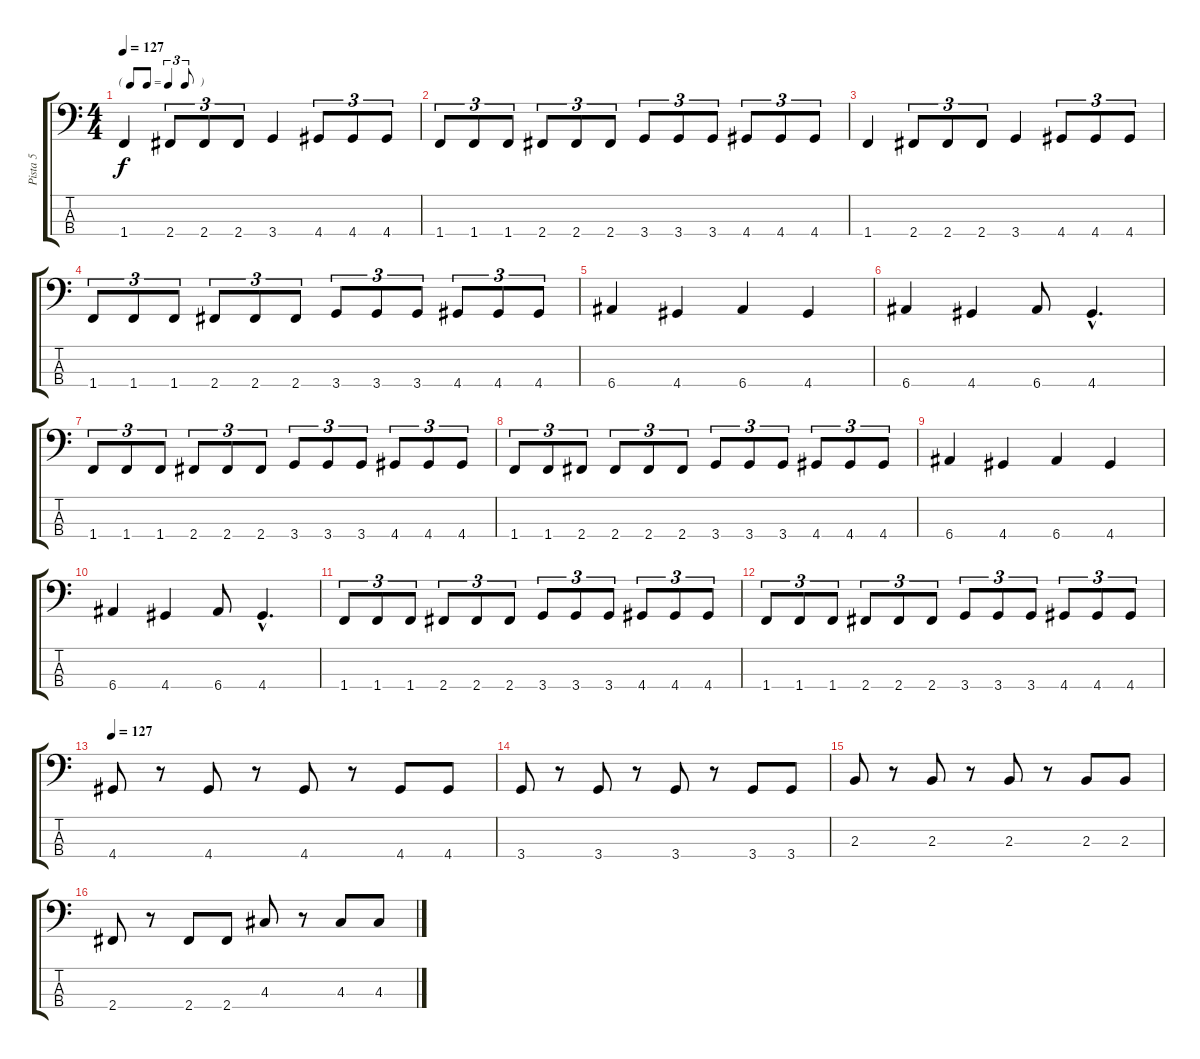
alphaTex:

\track ("Pista 5" "Pista 5") {instrument electricbassfinger}
\staff {score tabs}
\tuning (G2 D2 A1 E1) {hide}
\ts (4 4)
\tf triplet8th
\tempo 127
\clef f4
\ks c
1.4.4{dy f} 2.4.8{tu (3 2)} 2.4.8{tu (3 2)} 2.4.8{tu (3 2)} 3.4.4 4.4.8{tu (3 2)} 4.4.8{tu (3 2)} 4.4.8{tu (3 2)} |
1.4.8{tu (3 2)} 1.4.8{tu (3 2)} 1.4.8{tu (3 2)} 2.4.8{tu (3 2)} 2.4.8{tu (3 2)} 2.4.8{tu (3 2)} 3.4.8{tu (3 2)} 3.4.8{tu (3 2)} 3.4.8{tu (3 2)} 4.4.8{tu (3 2)} 4.4.8{tu (3 2)} 4.4.8{tu (3 2)} |
1.4.4 2.4.8{tu (3 2)} 2.4.8{tu (3 2)} 2.4.8{tu (3 2)} 3.4.4 4.4.8{tu (3 2)} 4.4.8{tu (3 2)} 4.4.8{tu (3 2)} |
1.4.8{tu (3 2)} 1.4.8{tu (3 2)} 1.4.8{tu (3 2)} 2.4.8{tu (3 2)} 2.4.8{tu (3 2)} 2.4.8{tu (3 2)} 3.4.8{tu (3 2)} 3.4.8{tu (3 2)} 3.4.8{tu (3 2)} 4.4.8{tu (3 2)} 4.4.8{tu (3 2)} 4.4.8{tu (3 2)} |
6.4.4 4.4.4 6.4.4 4.4.4 |
6.4.4 4.4.4 6.4.8 4.4{hac}.4{d} |
1.4.8{tu (3 2)} 1.4.8{tu (3 2)} 1.4.8{tu (3 2)} 2.4.8{tu (3 2)} 2.4.8{tu (3 2)} 2.4.8{tu (3 2)} 3.4.8{tu (3 2)} 3.4.8{tu (3 2)} 3.4.8{tu (3 2)} 4.4.8{tu (3 2)} 4.4.8{tu (3 2)} 4.4.8{tu (3 2)} |
1.4.8{tu (3 2)} 1.4.8{tu (3 2)} 2.4.8{tu (3 2)} 2.4.8{tu (3 2)} 2.4.8{tu (3 2)} 2.4.8{tu (3 2)} 3.4.8{tu (3 2)} 3.4.8{tu (3 2)} 3.4.8{tu (3 2)} 4.4.8{tu (3 2)} 4.4.8{tu (3 2)} 4.4.8{tu (3 2)} |
6.4.4 4.4.4 6.4.4 4.4.4 |
6.4.4 4.4.4 6.4.8 4.4{hac}.4{d} |
1.4.8{tu (3 2)} 1.4.8{tu (3 2)} 1.4.8{tu (3 2)} 2.4.8{tu (3 2)} 2.4.8{tu (3 2)} 2.4.8{tu (3 2)} 3.4.8{tu (3 2)} 3.4.8{tu (3 2)} 3.4.8{tu (3 2)} 4.4.8{tu (3 2)} 4.4.8{tu (3 2)} 4.4.8{tu (3 2)} |
1.4.8{tu (3 2)} 1.4.8{tu (3 2)} 1.4.8{tu (3 2)} 2.4.8{tu (3 2)} 2.4.8{tu (3 2)} 2.4.8{tu (3 2)} 3.4.8{tu (3 2)} 3.4.8{tu (3 2)} 3.4.8{tu (3 2)} 4.4.8{tu (3 2)} 4.4.8{tu (3 2)} 4.4.8{tu (3 2)} |
\tempo 127
4.4.8 r.8 4.4.8 r.8 4.4.8 r.8 4.4.8 4.4.8 |
3.4.8 r.8 3.4.8 r.8 3.4.8 r.8 3.4.8 3.4.8 |
2.3.8 r.8 2.3.8 r.8 2.3.8 r.8 2.3.8 2.3.8 |
2.4.8 r.8 2.4.8 2.4.8 4.3.8 r.8 4.3.8 4.3.8
